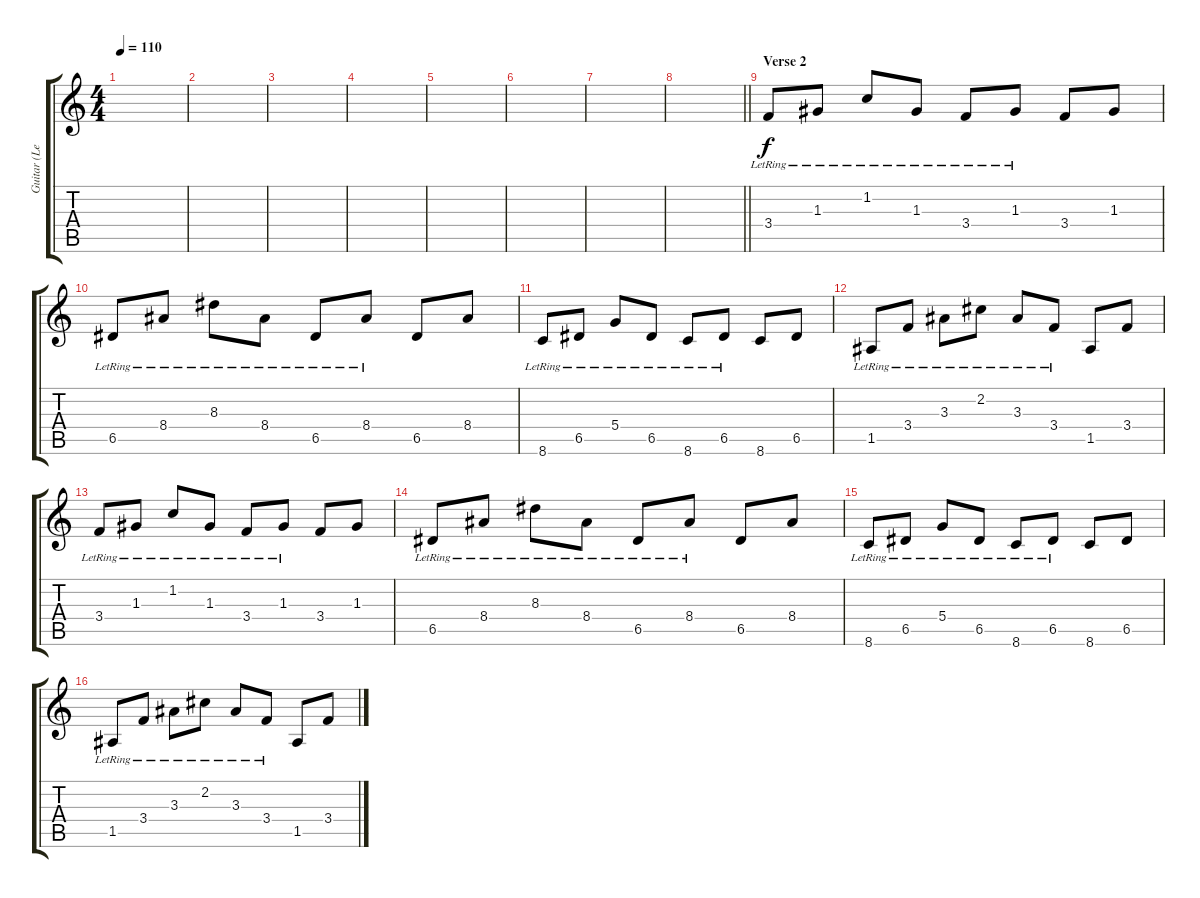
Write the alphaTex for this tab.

\track ("Guitar (Lead)" "Guitar (Le") {instrument distortionguitar}
\staff {score tabs}
\tuning (E4 B3 G3 D3 A2 E2) {hide}
\ts (4 4)
\tempo 110
\clef g2
\ks c
|
|
|
|
|
|
|
\barLineRight lightlight
|
\section ("" "Verse 2")
3.4{lr}.8 1.3{lr}.8 1.2{lr}.8 1.3{lr}.8 3.4{lr}.8 1.3{lr}.8 3.4.8 1.3.8 |
6.5{lr}.8 8.4{lr}.8 8.3{lr}.8 8.4{lr}.8 6.5{lr}.8 8.4{lr}.8 6.5.8 8.4.8 |
8.6{lr}.8 6.5{lr}.8 5.4{lr}.8 6.5{lr}.8 8.6{lr}.8 6.5{lr}.8 8.6.8 6.5.8 |
1.5{lr}.8 3.4{lr}.8 3.3{lr}.8 2.2{lr}.8 3.3{lr}.8 3.4{lr}.8 1.5.8 3.4.8 |
3.4{lr}.8 1.3{lr}.8 1.2{lr}.8 1.3{lr}.8 3.4{lr}.8 1.3{lr}.8 3.4.8 1.3.8 |
6.5{lr}.8 8.4{lr}.8 8.3{lr}.8 8.4{lr}.8 6.5{lr}.8 8.4{lr}.8 6.5.8 8.4.8 |
8.6{lr}.8 6.5{lr}.8 5.4{lr}.8 6.5{lr}.8 8.6{lr}.8 6.5{lr}.8 8.6.8 6.5.8 |
1.5{lr}.8 3.4{lr}.8 3.3{lr}.8 2.2{lr}.8 3.3{lr}.8 3.4{lr}.8 1.5.8 3.4.8
